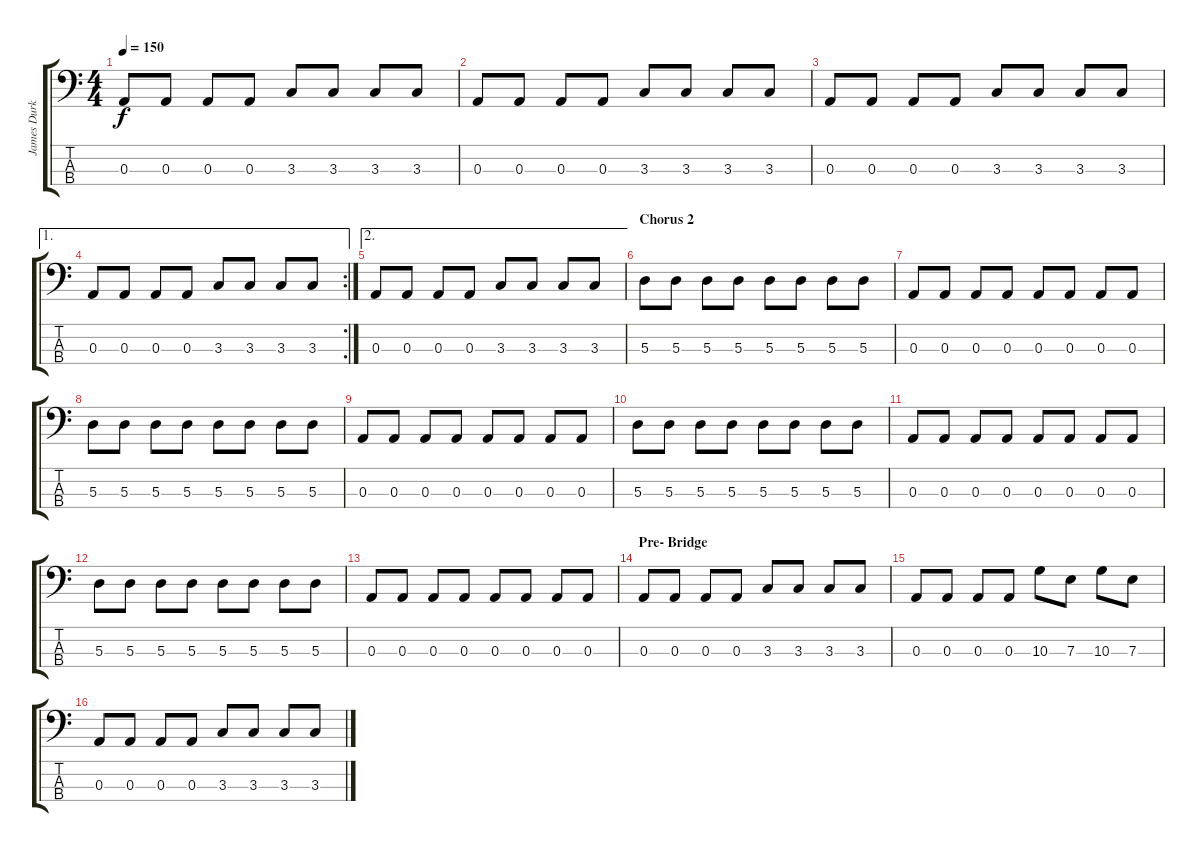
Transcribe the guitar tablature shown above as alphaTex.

\track ("James Durkin (Bass)" "James Durk") {instrument electricbasspick}
\staff {score tabs}
\tuning (G2 D2 A1 E1) {hide}
\ts (4 4)
\tempo 150
\clef f4
\ks c
0.3.8{dy f} 0.3.8 0.3.8 0.3.8 3.3.8 3.3.8 3.3.8 3.3.8 |
0.3.8 0.3.8 0.3.8 0.3.8 3.3.8 3.3.8 3.3.8 3.3.8 |
0.3.8 0.3.8 0.3.8 0.3.8 3.3.8 3.3.8 3.3.8 3.3.8 |
\ae 1
\rc 2
0.3.8 0.3.8 0.3.8 0.3.8 3.3.8 3.3.8 3.3.8 3.3.8 |
\ae 2
0.3.8 0.3.8 0.3.8 0.3.8 3.3.8 3.3.8 3.3.8 3.3.8 |
\section ("" "Chorus 2")
5.3.8 5.3.8 5.3.8 5.3.8 5.3.8 5.3.8 5.3.8 5.3.8 |
0.3.8 0.3.8 0.3.8 0.3.8 0.3.8 0.3.8 0.3.8 0.3.8 |
5.3.8 5.3.8 5.3.8 5.3.8 5.3.8 5.3.8 5.3.8 5.3.8 |
0.3.8 0.3.8 0.3.8 0.3.8 0.3.8 0.3.8 0.3.8 0.3.8 |
5.3.8 5.3.8 5.3.8 5.3.8 5.3.8 5.3.8 5.3.8 5.3.8 |
0.3.8 0.3.8 0.3.8 0.3.8 0.3.8 0.3.8 0.3.8 0.3.8 |
5.3.8 5.3.8 5.3.8 5.3.8 5.3.8 5.3.8 5.3.8 5.3.8 |
0.3.8 0.3.8 0.3.8 0.3.8 0.3.8 0.3.8 0.3.8 0.3.8 |
\section ("" "Pre- Bridge")
0.3.8 0.3.8 0.3.8 0.3.8 3.3.8 3.3.8 3.3.8 3.3.8 |
0.3.8 0.3.8 0.3.8 0.3.8 10.3.8 7.3.8 10.3.8 7.3.8 |
0.3.8 0.3.8 0.3.8 0.3.8 3.3.8 3.3.8 3.3.8 3.3.8
